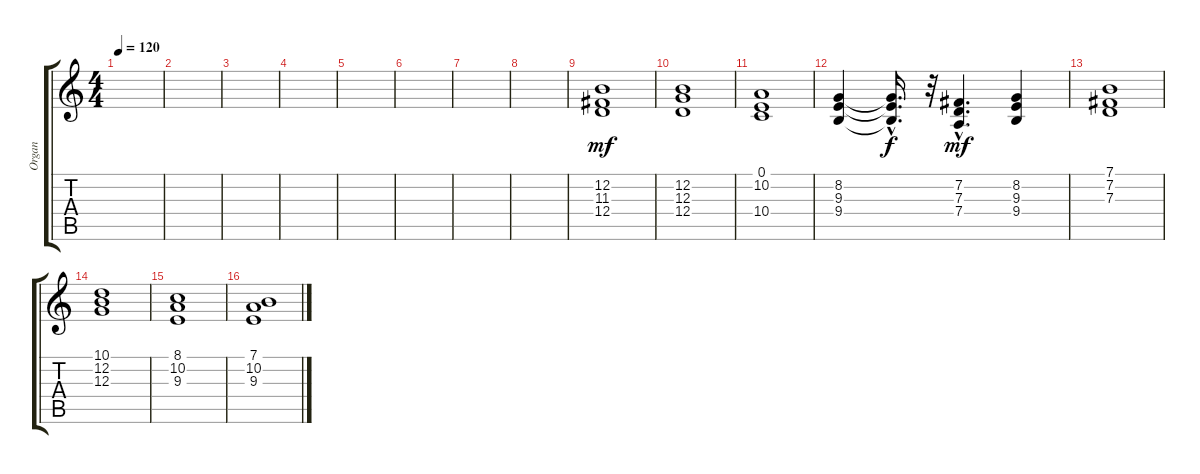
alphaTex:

\track ("Organ" "Organ") {instrument reedorgan}
\staff {score tabs}
\tuning (E4 B3 G3 D3 A2 E2) {hide}
\ts (4 4)
\tempo 120
\clef g2
\ks c
|
|
|
|
|
|
|
|
(12.2 11.3 12.4).1{dy mf instrument choiraahs} |
(12.2 12.3 12.4).1 |
(0.1 10.2 10.4).1 |
(8.2 9.3 9.4).4 (8.2{hac t} 9.3{hac t} 9.4{hac t}).16{d dy f} r.32 (7.2{hac} 7.3{hac} 7.4{hac}).4{d dy mf} (8.2 9.3 9.4).4 |
(7.1 7.2 7.3).1 |
(10.1 12.2 12.3).1 |
(8.1 10.2 9.3).1 |
(7.1 10.2 9.3).1
